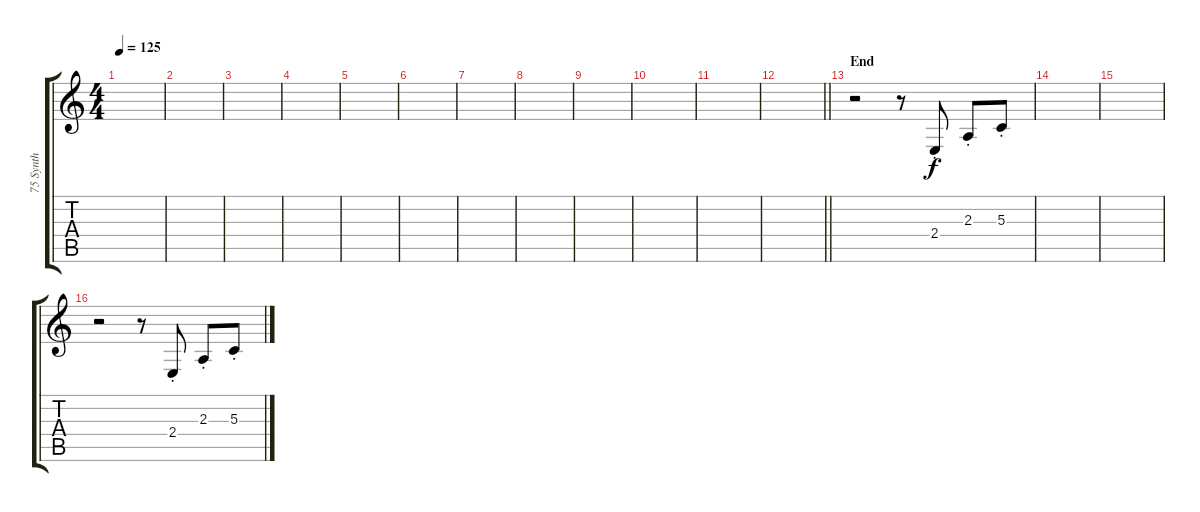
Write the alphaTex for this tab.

\track ("75 Synth" "75 Synth") {instrument lead8bassandlead}
\staff {score tabs}
\tuning (E4 B3 G3 D3 A2 E2) {hide}
\ts (4 4)
\tempo 125
\clef g2
\ks c
|
|
|
|
|
|
|
|
|
|
|
\barLineRight lightlight
|
\section ("" "End")
r.2 r.8 2.4{st}.8 2.3{st}.8 5.3{st}.8 |
|
|
r.2 r.8 2.4{st}.8 2.3{st}.8 5.3{st}.8
